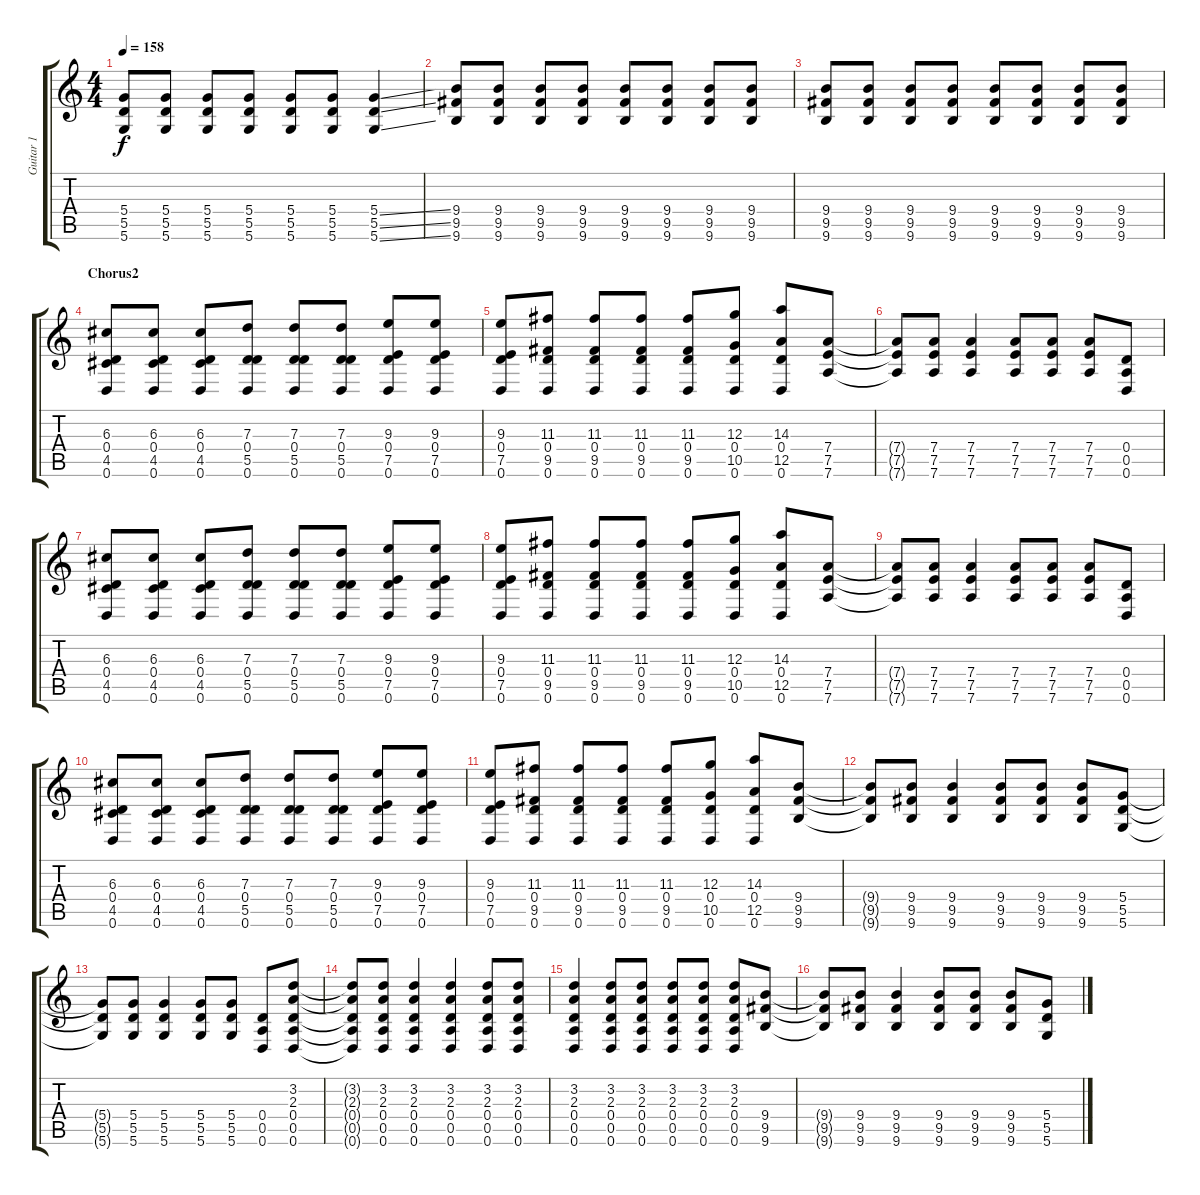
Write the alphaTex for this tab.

\track ("Guitar 1" "Guitar 1") {instrument distortionguitar}
\staff {score tabs}
\tuning (E4 B3 G3 D3 A2 D2) {hide}
\ts (4 4)
\tempo 158
\clef g2
\ks c
(5.4 5.5 5.6).8{dy f} (5.4 5.5 5.6).8 (5.4 5.5 5.6).8 (5.4 5.5 5.6).8 (5.4 5.5 5.6).8 (5.4 5.5 5.6).8 (5.4{ss} 5.5{ss} 5.6{ss}).4 |
(9.4 9.5 9.6).8 (9.4 9.5 9.6).8 (9.4 9.5 9.6).8 (9.4 9.5 9.6).8 (9.4 9.5 9.6).8 (9.4 9.5 9.6).8 (9.4 9.5 9.6).8 (9.4 9.5 9.6).8 |
(9.4 9.5 9.6).8 (9.4 9.5 9.6).8 (9.4 9.5 9.6).8 (9.4 9.5 9.6).8 (9.4 9.5 9.6).8 (9.4 9.5 9.6).8 (9.4 9.5 9.6).8 (9.4 9.5 9.6).8 |
\section ("" "Chorus2")
(6.3 0.4 4.5 0.6).8 (6.3 0.4 4.5 0.6).8 (6.3 0.4 4.5 0.6).8 (7.3 0.4 5.5 0.6).8 (7.3 0.4 5.5 0.6).8 (7.3 0.4 5.5 0.6).8 (9.3 0.4 7.5 0.6).8 (9.3 0.4 7.5 0.6).8 |
(9.3 0.4 7.5 0.6).8 (11.3 0.4 9.5 0.6).8 (11.3 0.4 9.5 0.6).8 (11.3 0.4 9.5 0.6).8 (11.3 0.4 9.5 0.6).8 (12.3 0.4 10.5 0.6).8 (14.3 0.4 12.5 0.6).8 (7.4 7.5 7.6).8 |
(7.4{t} 7.5{t} 7.6{t}).8 (7.4 7.5 7.6).8 (7.4 7.5 7.6).4 (7.4 7.5 7.6).8 (7.4 7.5 7.6).8 (7.4 7.5 7.6).8 (0.4 0.5 0.6).8 |
(6.3 0.4 4.5 0.6).8 (6.3 0.4 4.5 0.6).8 (6.3 0.4 4.5 0.6).8 (7.3 0.4 5.5 0.6).8 (7.3 0.4 5.5 0.6).8 (7.3 0.4 5.5 0.6).8 (9.3 0.4 7.5 0.6).8 (9.3 0.4 7.5 0.6).8 |
(9.3 0.4 7.5 0.6).8 (11.3 0.4 9.5 0.6).8 (11.3 0.4 9.5 0.6).8 (11.3 0.4 9.5 0.6).8 (11.3 0.4 9.5 0.6).8 (12.3 0.4 10.5 0.6).8 (14.3 0.4 12.5 0.6).8 (7.4 7.5 7.6).8 |
(7.4{t} 7.5{t} 7.6{t}).8 (7.4 7.5 7.6).8 (7.4 7.5 7.6).4 (7.4 7.5 7.6).8 (7.4 7.5 7.6).8 (7.4 7.5 7.6).8 (0.4 0.5 0.6).8 |
(6.3 0.4 4.5 0.6).8 (6.3 0.4 4.5 0.6).8 (6.3 0.4 4.5 0.6).8 (7.3 0.4 5.5 0.6).8 (7.3 0.4 5.5 0.6).8 (7.3 0.4 5.5 0.6).8 (9.3 0.4 7.5 0.6).8 (9.3 0.4 7.5 0.6).8 |
(9.3 0.4 7.5 0.6).8 (11.3 0.4 9.5 0.6).8 (11.3 0.4 9.5 0.6).8 (11.3 0.4 9.5 0.6).8 (11.3 0.4 9.5 0.6).8 (12.3 0.4 10.5 0.6).8 (14.3 0.4 12.5 0.6).8 (9.4 9.5 9.6).8 |
(9.4{t} 9.5{t} 9.6{t}).8 (9.4 9.5 9.6).8 (9.4 9.5 9.6).4 (9.4 9.5 9.6).8 (9.4 9.5 9.6).8 (9.4 9.5 9.6).8 (5.4 5.5 5.6).8 |
(5.4{t} 5.5{t} 5.6{t}).8 (5.4 5.5 5.6).8 (5.4 5.5 5.6).4 (5.4 5.5 5.6).8 (5.4 5.5 5.6).8 (0.4 0.5 0.6).8 (3.2 2.3 0.4 0.5 0.6).8 |
(3.2{t} 2.3{t} 0.4{t} 0.5{t} 0.6{t}).8 (3.2 2.3 0.4 0.5 0.6).8 (3.2 2.3 0.4 0.5 0.6).4 (3.2 2.3 0.4 0.5 0.6).4 (3.2 2.3 0.4 0.5 0.6).8 (3.2 2.3 0.4 0.5 0.6).8 |
(3.2 2.3 0.4 0.5 0.6).4 (3.2 2.3 0.4 0.5 0.6).8 (3.2 2.3 0.4 0.5 0.6).8 (3.2 2.3 0.4 0.5 0.6).8 (3.2 2.3 0.4 0.5 0.6).8 (3.2 2.3 0.4 0.5 0.6).8 (9.4 9.5 9.6).8 |
(9.4{t} 9.5{t} 9.6{t}).8 (9.4 9.5 9.6).8 (9.4 9.5 9.6).4 (9.4 9.5 9.6).8 (9.4 9.5 9.6).8 (9.4 9.5 9.6).8 (5.4 5.5 5.6).8
